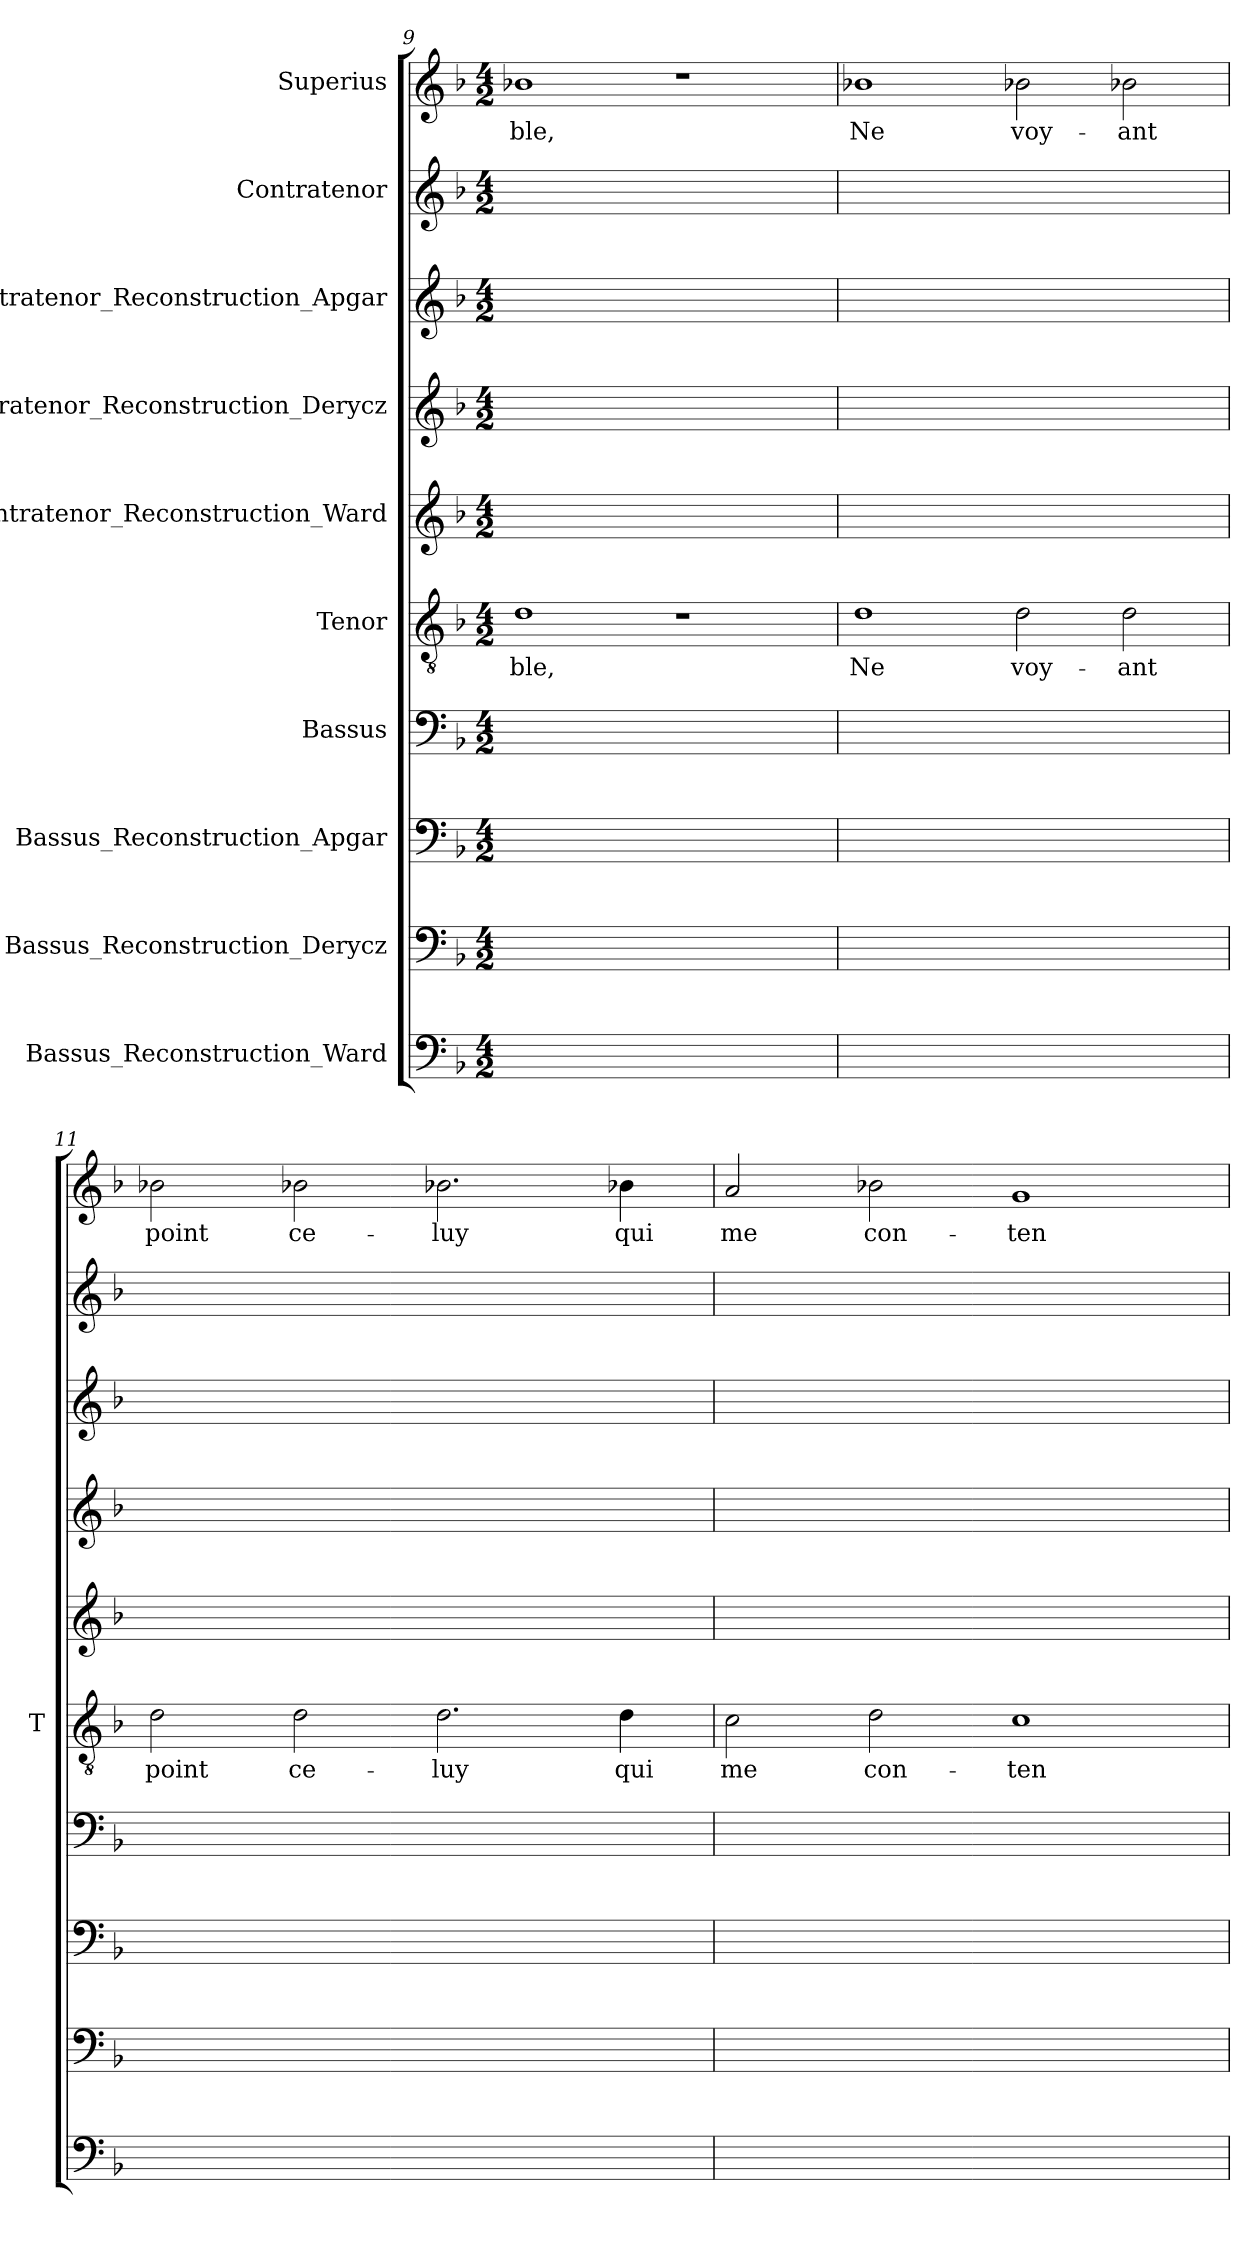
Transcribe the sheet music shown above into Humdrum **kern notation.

**kern	**kern	**kern	**kern	**kern	**text	**kern	**kern	**kern	**kern	**kern	**text
*part10	*part9	*part8	*part7	*part6	*part6	*part5	*part4	*part3	*part2	*part1	*part1
*staff10	*staff9	*staff8	*staff7	*staff6	*staff6	*staff5	*staff4	*staff3	*staff2	*staff1	*staff1
*I"Bassus_Reconstruction_Ward	*I"Bassus_Reconstruction_Derycz	*I"Bassus_Reconstruction_Apgar	*I"Bassus	*I"Tenor	*	*I"Contratenor_Reconstruction_Ward	*I"Contratenor_Reconstruction_Derycz	*I"Contratenor_Reconstruction_Apgar	*I"Contratenor	*I"Superius	*
*	*	*	*	*I'T	*	*	*	*	*	*	*
*clefF4	*clefF4	*clefF4	*clefF4	*clefGv2	*	*clefG2	*clefG2	*clefG2	*clefG2	*clefG2	*
*k[b-]	*k[b-]	*k[b-]	*k[b-]	*k[b-]	*	*k[b-]	*k[b-]	*k[b-]	*k[b-]	*k[b-]	*
*M4/2	*M4/2	*M4/2	*M4/2	*M4/2	*	*M4/2	*M4/2	*M4/2	*M4/2	*M4/2	*
=9	=9	=9	=9	=9	=9	=9	=9	=9	=9	=9	=9
0ryy	0ryy	0ryy	0ryy	1d	-ble,	0ryy	0ryy	0ryy	0ryy	1b-X	-ble,
.	.	.	.	1r	.	.	.	.	.	1r	.
=10	=10	=10	=10	=10	=10	=10	=10	=10	=10	=10	=10
0ryy	0ryy	0ryy	0ryy	1d	-Ne	0ryy	0ryy	0ryy	0ryy	1b-X	-Ne
.	.	.	.	2d	voy-	.	.	.	.	2b-X	voy-
.	.	.	.	2d	-ant	.	.	.	.	2b-X	-ant
=11	=11	=11	=11	=11	=11	=11	=11	=11	=11	=11	=11
0ryy	0ryy	0ryy	0ryy	2d	-point	0ryy	0ryy	0ryy	0ryy	2b-X	-point
.	.	.	.	2d	ce-	.	.	.	.	2b-X	ce-
.	.	.	.	2.d	-luy	.	.	.	.	2.b-X	-luy
.	.	.	.	4d	-qui	.	.	.	.	4b-X	-qui
=12	=12	=12	=12	=12	=12	=12	=12	=12	=12	=12	=12
0ryy	0ryy	0ryy	0ryy	2c	-me	0ryy	0ryy	0ryy	0ryy	2a	-me
.	.	.	.	2d	con-	.	.	.	.	2b-X	con-
.	.	.	.	1c	ten-	.	.	.	.	1g	ten-
=	=	=	=	=	=	=	=	=	=	=	=
*-	*-	*-	*-	*-	*-	*-	*-	*-	*-	*-	*-
